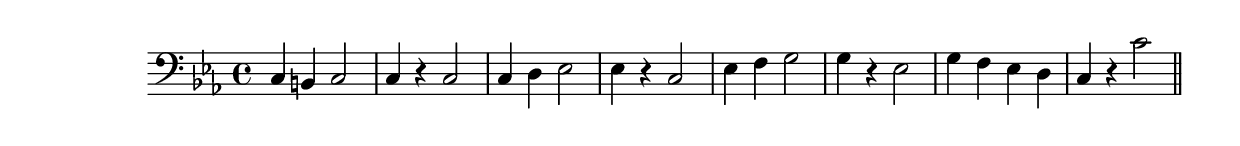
\version "2.19.49"
%{\header {
  composer = "B. Crowell"
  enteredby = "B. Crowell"
}%}
\score{{\key c \minor
\time 4/4
%{\tempo 4=110
%}\clef bass
\relative c {
  c4 b c2 | c4 r c2 | c4 d es2 | es4 r c2 | es4 f g2 | g4 r es2 | g4 f es d | c4 r c'2
  \bar "||"
}

}}